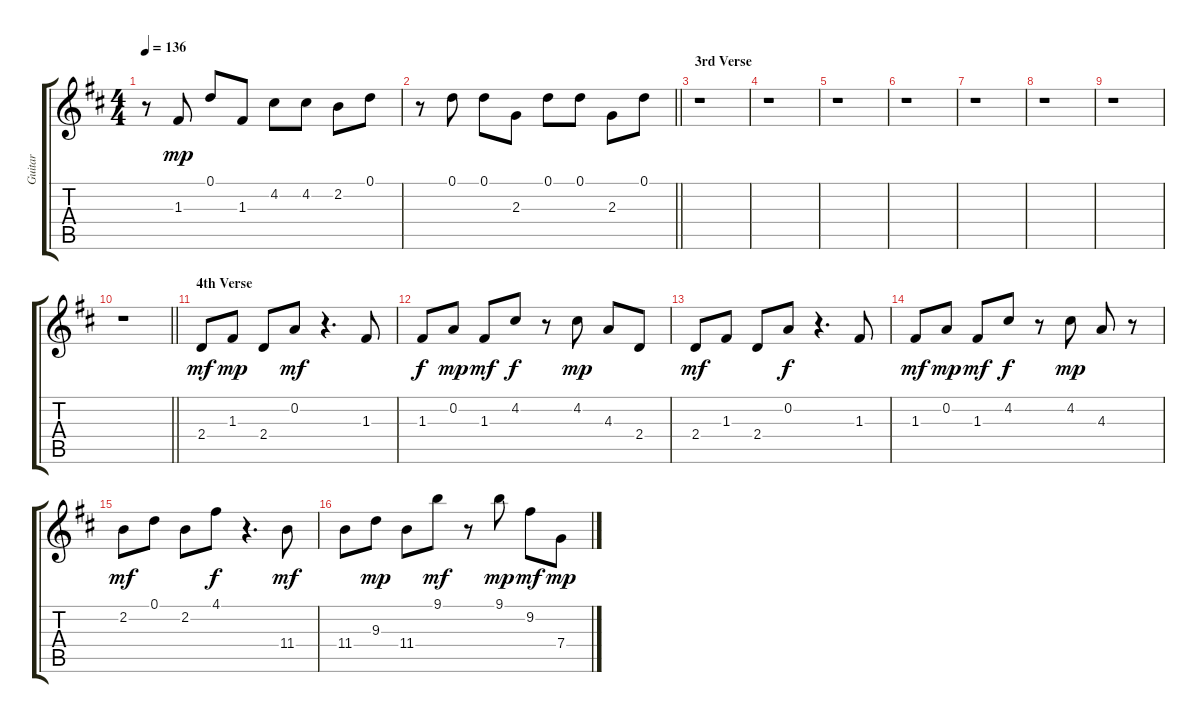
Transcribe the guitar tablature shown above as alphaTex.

\track ("Guitar" "Guitar") {instrument acousticguitarsteel}
\staff {score tabs}
\tuning (D4 A3 F3 C3 G2 D2) {hide}
\ts (4 4)
\tempo 136
\clef g2
\ks bminor
r.8{dy mp} 1.3.8 0.1.8 1.3.8 4.2.8 4.2.8 2.2.8 0.1.8 |
\barLineRight lightlight
r.8 0.1.8 0.1.8 2.3.8 0.1.8 0.1.8 2.3.8 0.1.8 |
\section ("" "3rd Verse")
r.1 |
r.1 |
r.1 |
r.1 |
r.1 |
r.1 |
r.1 |
\barLineRight lightlight
r.1 |
\section ("" "4th Verse")
2.4.8{dy mf} 1.3.8{dy mp} 2.4.8 0.2.8{dy mf} r.4{d} 1.3.8 |
1.3.8{dy f} 0.2.8{dy mp} 1.3.8{dy mf} 4.2.8{dy f} r.8 4.2.8{dy mp} 4.3.8 2.4.8 |
2.4.8{dy mf} 1.3.8 2.4.8 0.2.8{dy f} r.4{d} 1.3.8 |
1.3.8{dy mf} 0.2.8{dy mp} 1.3.8{dy mf} 4.2.8{dy f} r.8 4.2.8{dy mp} 4.3.8 r.8 |
2.2.8{dy mf} 0.1.8 2.2.8 4.1.8{dy f} r.4{d} 11.4.8{dy mf} |
11.4.8 9.3.8{dy mp} 11.4.8 9.1.8{dy mf} r.8 9.1.8{dy mp} 9.2.8{dy mf} 7.4.8{dy mp}
